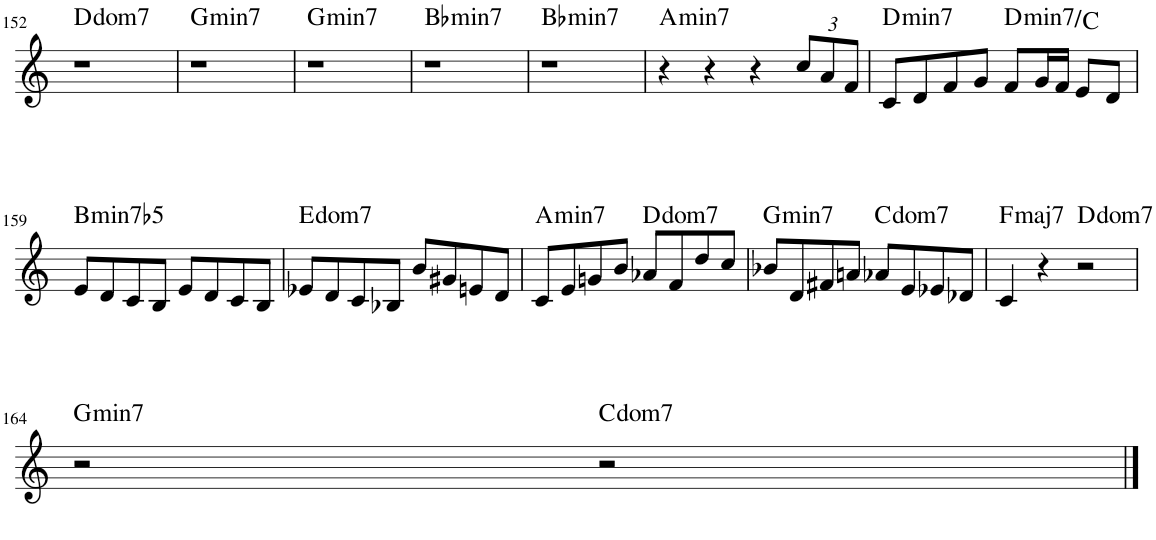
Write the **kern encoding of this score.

**kern	**harte
*part1	*part1
*staff1	*
*I"Piano	*
*I'Pno.	*
!!LO:PB:g=z
*clefG2	*
*k[]	*
*M4/4	*
=152	=152
!	!LO:H:kt=dom
1r	.
=153	=153
!	!LO:H:kt=min7
1r	G:min7
=154	=154
!	!LO:H:kt=min7
1r	G:min7
=155	=155
!	!LO:H:kt=min7
1r	Bb:min7
=156	=156
!	!LO:H:kt=min7
1r	Bb:min7
=157	=157
!	!LO:H:kt=min7
4r	A:min7
4r	.
4r	.
*Xbrackettup	*
12cc/L	.
12a/	.
12f/J	.
=158	=158
!	!LO:H:kt=min7
8c/L	D:min7
8d/	.
8f/	.
8g/J	.
!	!LO:H:kt=min7
8f/L	D:min7/b7
16g/L	.
16f/JJ	.
8e/L	.
8d/J	.
!!LO:LB:g=z
=159	=159
!	!LO:H:kt=min7b5
8e/L	B:hdim7
8d/	.
8c/	.
8B/J	.
8e/L	.
8d/	.
8c/	.
8B/J	.
=160	=160
!	!LO:H:kt=dom
8e-X/L	.
8d/	.
8c/	.
8B-X/J	.
8b/L	.
8g#X/	.
8en/	.
8d/J	.
=161	=161
!	!LO:H:kt=min7
8c/L	A:min7
8e/	.
8gn/	.
8b/J	.
!	!LO:H:kt=dom
8a-X/L	.
8f/	.
8dd/	.
8cc/J	.
=162	=162
!	!LO:H:kt=min7
8b-X/L	G:min7
8d/	.
8f#X/	.
8an/J	.
!	!LO:H:kt=dom
8a-X/L	.
8e/	.
8e-X/	.
8d-X/J	.
=163	=163
!	!LO:H:kt=maj7
4c/	F:maj7
4r	.
!	!LO:H:kt=dom
2r	.
!!LO:LB:g=z
=164	=164
!	!LO:H:kt=min7
2r	G:min7
!	!LO:H:kt=dom
2r	.
==	==
*-	*-
